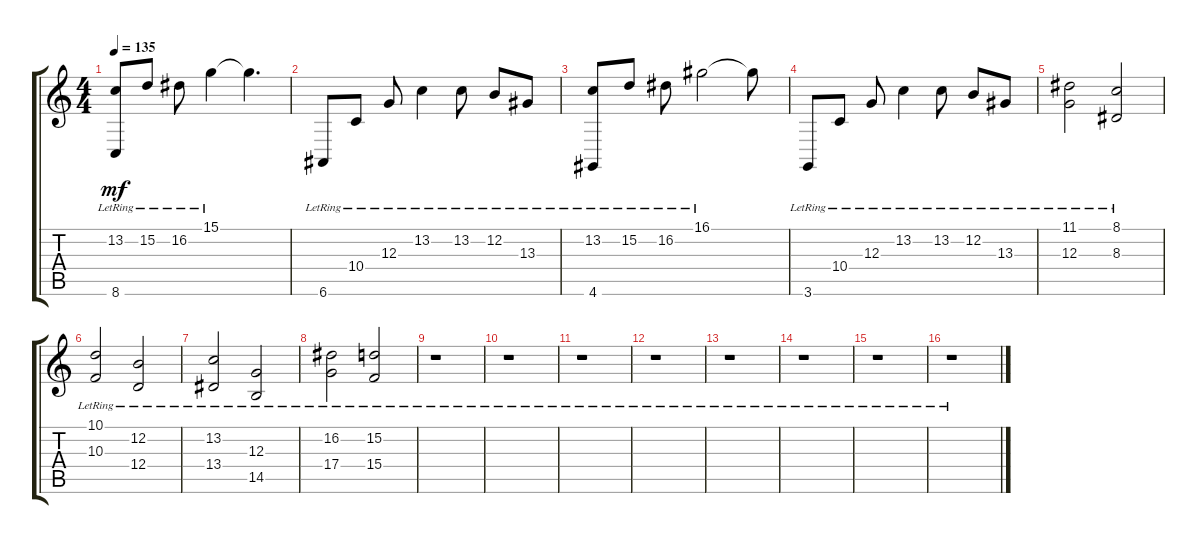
\track "" {instrument brightacousticpiano}
\staff {score tabs}
\tuning (E4 B3 G3 D3 A2 E2) {hide}
\ts (4 4)
\tempo 135
\clef g2
\ks c
(13.2{lr} 8.6{lr}).8{dy mf} 15.2{lr}.8 16.2{lr}.8 15.1{lr}.4 15.1{t}.4{d} |
6.6{lr}.8 10.4{lr}.8 12.3{lr}.8 13.2{lr}.4 13.2{lr}.8 12.2{lr}.8 13.3{lr}.8 |
(13.2{lr} 4.6{lr}).8 15.2{lr}.8 16.2{lr}.8 16.1{lr}.2 16.1{t}.8 |
3.6{lr}.8 10.4{lr}.8 12.3{lr}.8 13.2{lr}.4 13.2{lr}.8 12.2{lr}.8 13.3{lr}.8 |
(11.1{lr} 12.3{lr}).2 (8.1{lr} 8.3{lr}).2 |
(10.1{lr} 10.3{lr}).2 (12.2{lr} 12.4{lr}).2 |
(13.2{lr} 13.4{lr}).2 (12.3{lr} 14.5{lr}).2 |
(16.2{lr} 17.4{lr}).2 (15.2{lr} 15.4{lr}).2 |
r.1 |
r.1 |
r.1 |
r.1 |
r.1 |
r.1 |
r.1 |
r.1
